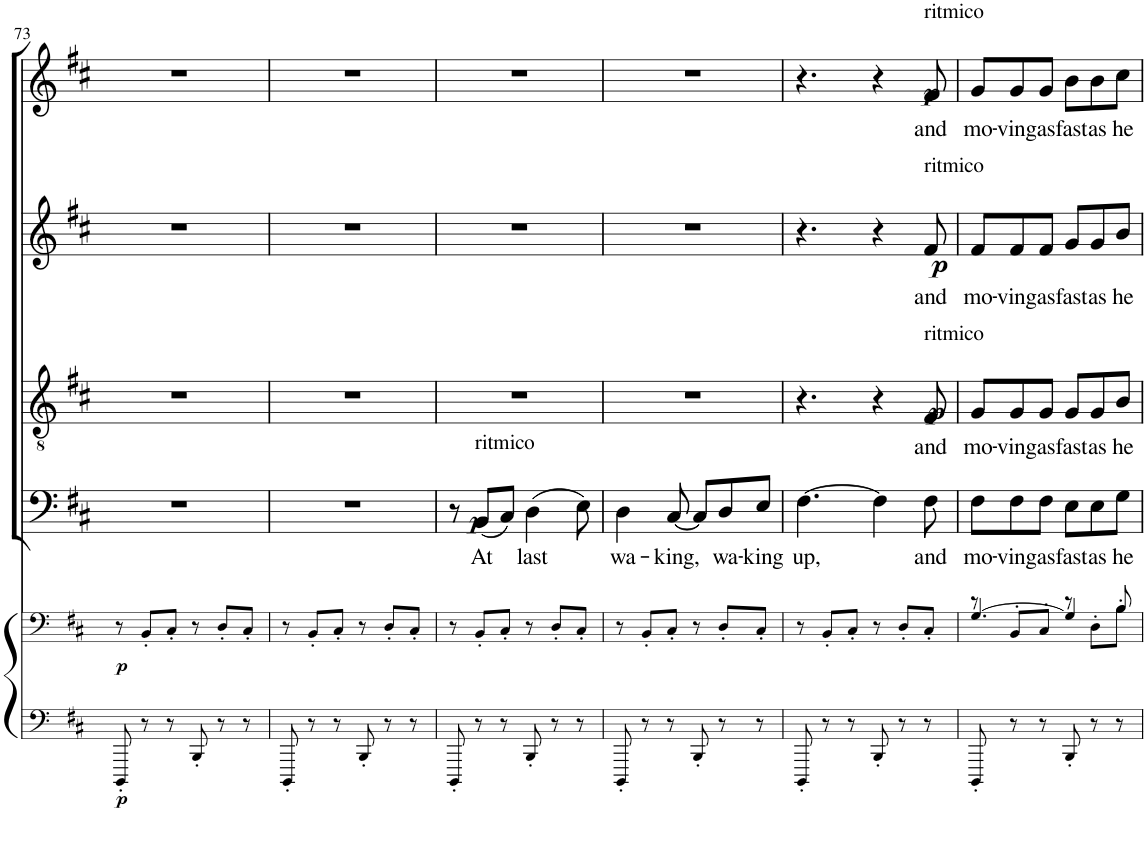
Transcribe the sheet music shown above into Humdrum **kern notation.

**kern	**dynam	**kern	**dynam	**kern	**text	**dynam	**kern	**text	**dynam	**kern	**text	**dynam	**kern	**text	**dynam
*part6	*part6	*part5	*part5	*part4	*part4	*part4	*part3	*part3	*part3	*part2	*part2	*part2	*part1	*part1	*part1
*staff6	*staff6	*staff5	*staff5	*staff4	*staff4	*staff4	*staff3	*staff3	*staff3	*staff2	*staff2	*staff2	*staff1	*staff1	*staff1
*I"Piano	*	*I"Piano	*	*I"Bassi	*	*	*I"Tenori	*	*	*I"Contralti	*	*	*I"Soprani	*	*
*I'Pno	*	*I'Pno	*	*	*	*	*	*	*	*	*	*	*	*	*
!!LO:PB:g=z
*clefF4	*	*clefF4	*	*clefF4	*	*	*clefGv2	*	*	*clefG2	*	*	*clefG2	*	*
*	*	*	*	*	*	*	*	*	*	*	*	*	*Trd1c2	*	*
*k[f#c#]	*	*k[f#c#]	*	*k[f#c#]	*	*	*k[f#c#]	*	*	*k[f#c#]	*	*	*k[f#c#]	*	*
*D:	*	*D:	*	*D:	*	*	*D:	*	*	*D:	*	*	*D:	*	*
*M6/8	*	*M6/8	*	*M6/8	*	*	*M6/8	*	*	*M6/8	*	*	*M6/8	*	*
=73	=73	=73	=73	=73	=73	=73	=73	=73	=73	=73	=73	=73	=73	=73	=73
!	!LO:DY:b	!	!LO:DY:b	!	!	!	!	!	!	!	!	!	!	!	!
8BBBB'/	p	8r	p	2.r	.	.	2.r	.	.	2.r	.	.	2.r	.	.
8r	.	8BB'/L	.	.	.	.	.	.	.	.	.	.	.	.	.
8r	.	8C#'/J	.	.	.	.	.	.	.	.	.	.	.	.	.
8BBB'/	.	8r	.	.	.	.	.	.	.	.	.	.	.	.	.
8r	.	8D'/L	.	.	.	.	.	.	.	.	.	.	.	.	.
8r	.	8C#'/J	.	.	.	.	.	.	.	.	.	.	.	.	.
=74	=74	=74	=74	=74	=74	=74	=74	=74	=74	=74	=74	=74	=74	=74	=74
8BBBB'/	.	8r	.	2.r	.	.	2.r	.	.	2.r	.	.	2.r	.	.
8r	.	8BB'/L	.	.	.	.	.	.	.	.	.	.	.	.	.
8r	.	8C#'/J	.	.	.	.	.	.	.	.	.	.	.	.	.
8BBB'/	.	8r	.	.	.	.	.	.	.	.	.	.	.	.	.
8r	.	8D'/L	.	.	.	.	.	.	.	.	.	.	.	.	.
8r	.	8C#'/J	.	.	.	.	.	.	.	.	.	.	.	.	.
=75	=75	=75	=75	=75	=75	=75	=75	=75	=75	=75	=75	=75	=75	=75	=75
8BBBB'/	.	8r	.	8r	.	.	2.r	.	.	2.r	.	.	2.r	.	.
!	!	!	!	!LO:TX:a:t=ritmico	!	!	!	!	!	!	!	!	!	!	!
!	!	!	!	!	!LO:LY:b	!LO:DY:b	!	!	!	!	!	!	!	!	!
8r	.	8BB'/L	.	(8BB/L	At	p	.	.	.	.	.	.	.	.	.
8r	.	8C#'/J	.	8C#/J)	.	.	.	.	.	.	.	.	.	.	.
!	!	!	!	!	!LO:LY:b	!	!	!	!	!	!	!	!	!	!
8BBB'/	.	8r	.	(4D\	last	.	.	.	.	.	.	.	.	.	.
8r	.	8D'/L	.	.	.	.	.	.	.	.	.	.	.	.	.
8r	.	8C#'/J	.	8E\)	.	.	.	.	.	.	.	.	.	.	.
=76	=76	=76	=76	=76	=76	=76	=76	=76	=76	=76	=76	=76	=76	=76	=76
!	!	!	!	!	!LO:LY:b	!	!	!	!	!	!	!	!	!	!
8BBBB'/	.	8r	.	4D\	wa-	.	2.r	.	.	2.r	.	.	2.r	.	.
8r	.	8BB'/L	.	.	.	.	.	.	.	.	.	.	.	.	.
!	!	!	!	!	!LO:LY:b	!	!	!	!	!	!	!	!	!	!
8r	.	8C#'/J	.	[8C#/	-king,	.	.	.	.	.	.	.	.	.	.
8BBB'/	.	8r	.	8C#/L]	.	.	.	.	.	.	.	.	.	.	.
!	!	!	!	!	!LO:LY:b	!	!	!	!	!	!	!	!	!	!
8r	.	8D'/L	.	8D/	wa-	.	.	.	.	.	.	.	.	.	.
!	!	!	!	!	!LO:LY:b	!	!	!	!	!	!	!	!	!	!
8r	.	8C#'/J	.	8E/J	-king	.	.	.	.	.	.	.	.	.	.
=77	=77	=77	=77	=77	=77	=77	=77	=77	=77	=77	=77	=77	=77	=77	=77
!	!	!	!	!	!LO:LY:b	!	!	!	!	!	!	!	!	!	!
8BBBB'/	.	8r	.	[4.F#\	up,	.	4.r	.	.	4.r	.	.	4.r	.	.
8r	.	8BB'/L	.	.	.	.	.	.	.	.	.	.	.	.	.
8r	.	8C#'/J	.	.	.	.	.	.	.	.	.	.	.	.	.
8BBB'/	.	8r	.	4F#\]	.	.	4r	.	.	4r	.	.	4r	.	.
8r	.	8D'/L	.	.	.	.	.	.	.	.	.	.	.	.	.
!	!	!	!	!	!	!	!	!	!	!	!	!	!LO:TX:a:t=ritmico	!	!
!	!	!	!	!	!	!	!	!	!	!LO:TX:a:t=ritmico	!	!	!	!	!
!	!	!	!	!	!	!	!LO:TX:a:t=ritmico	!	!	!	!	!	!	!	!
!	!	!	!	!	!LO:LY:b	!	!	!LO:LY:b	!LO:DY:b	!	!LO:LY:b	!LO:DY:b	!	!LO:LY:b	!LO:DY:b
8r	.	8C#'/J	.	8F#\	and	.	8F#/	and	p	8f#/	and	p	8f#/	and	p
=78	=78	=78	=78	=78	=78	=78	=78	=78	=78	=78	=78	=78	=78	=78	=78
*	*	*^	*	*	*	*	*	*	*	*	*	*	*	*	*
!	!	!	!	!	!	!LO:LY:b	!	!	!LO:LY:b	!	!	!LO:LY:b	!	!	!LO:LY:b	!
8BBBB'/	.	8r	[4.G/	.	8F#\L	mo-	.	8G/L	mo-	.	8f#/L	mo-	.	8g/L	mo-	.
!	!	!	!	!	!	!LO:LY:b	!	!	!LO:LY:b	!	!	!LO:LY:b	!	!	!LO:LY:b	!
8r	.	8BB'>/L	.	.	8F#\	-ving	.	8G/	-ving	.	8f#/	-ving	.	8g/	-ving	.
!	!	!	!	!	!	!LO:LY:b	!	!	!LO:LY:b	!	!	!LO:LY:b	!	!	!LO:LY:b	!
8r	.	8C#'>/J	.	.	8F#\J	as	.	8G/J	as	.	8f#/J	as	.	8g/J	as	.
!	!	!	!	!	!	!LO:LY:b	!	!	!LO:LY:b	!	!	!LO:LY:b	!	!	!LO:LY:b	!
8BBB'/	.	8r	4G/]	.	8E\L	fast	.	8G/L	fast	.	8g/L	fast	.	8b\L	fast	.
!	!	!	!	!	!	!LO:LY:b	!	!	!LO:LY:b	!	!	!LO:LY:b	!	!	!LO:LY:b	!
8r	.	8D'>\L	.	.	8E\	as	.	8G/	as	.	8g/	as	.	8b\	as	.
!	!	!	!	!	!	!LO:LY:b	!	!	!LO:LY:b	!	!	!LO:LY:b	!	!	!LO:LY:b	!
8r	.	8B'>\J	8B/	.	8G\J	he	.	8B/J	he	.	8b/J	he	.	8cc#\J	he	.
*	*	*v	*v	*	*	*	*	*	*	*	*	*	*	*	*	*
=	=	=	=	=	=	=	=	=	=	=	=	=	=	=	=
*-	*-	*-	*-	*-	*-	*-	*-	*-	*-	*-	*-	*-	*-	*-	*-
